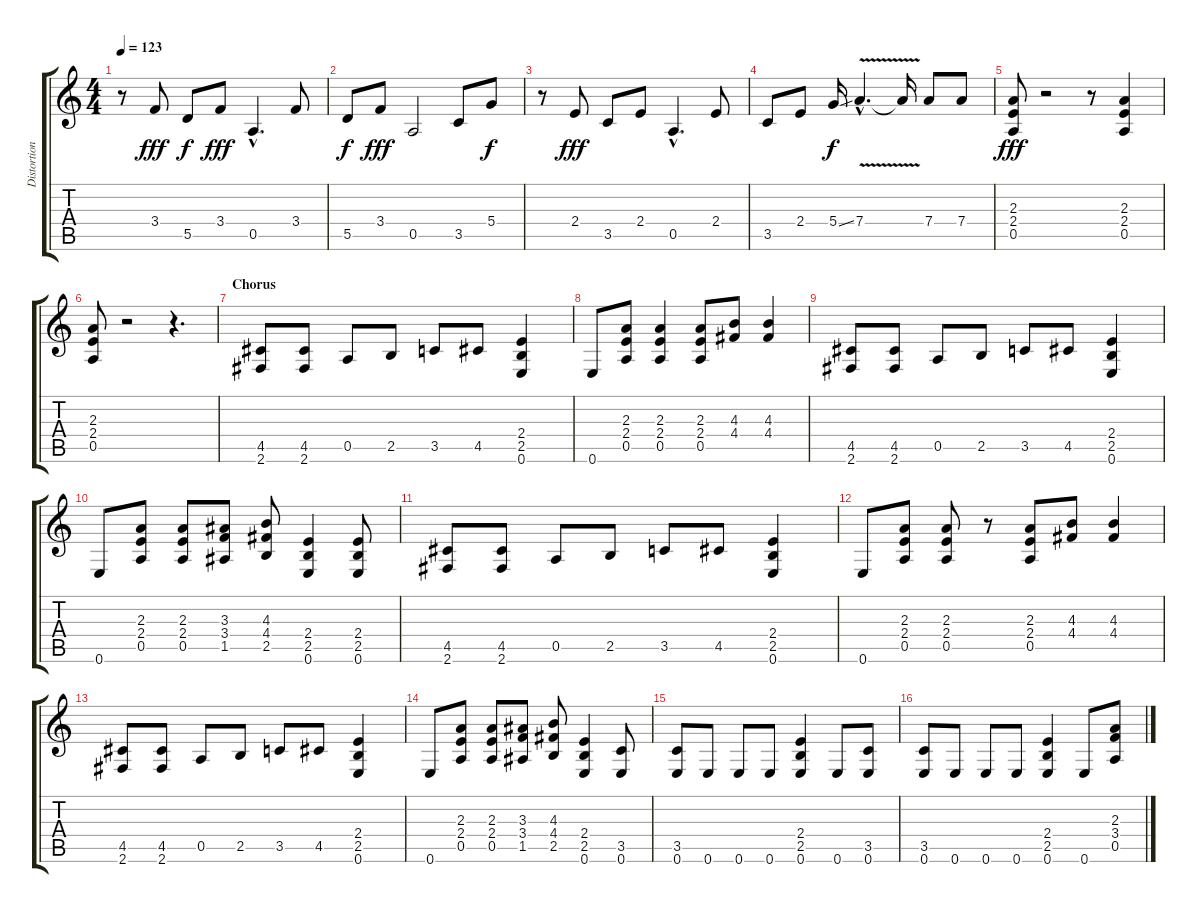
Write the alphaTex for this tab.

\track ("Distortion Guitar 2" "Distortion") {instrument distortionguitar}
\staff {score tabs}
\tuning (E4 B3 G3 D3 A2 E2) {hide}
\ts (4 4)
\tempo 123
\clef g2
\ks c
r.8{dy f} 3.4.8{dy fff} 5.5.8{dy f} 3.4.8{dy fff} 0.5{hac}.4{d} 3.4.8 |
5.5.8{dy f} 3.4.8{dy fff} 0.5.2 3.5.8 5.4.8{dy f} |
r.8 2.4.8{dy fff} 3.5.8 2.4.8 0.5{hac}.4{d} 2.4.8 |
3.5.8 2.4.8 5.4{ss}.16{dy f} 7.4{v hac}.4{d} 7.4{t}.16 7.4.8 7.4.8 |
(2.3 2.4 0.5).8{dy fff} r.2 r.8 (2.3 2.4 0.5).4 |
(2.3 2.4 0.5).8 r.2 r.4{d} |
\section ("" "Chorus")
(4.5 2.6).8 (4.5 2.6).8 0.5.8 2.5.8 3.5.8 4.5.8 (2.4 2.5 0.6).4 |
0.6.8 (2.3 2.4 0.5).8 (2.3 2.4 0.5).4 (2.3 2.4 0.5).8 (4.3 4.4).8 (4.3 4.4).4 |
(4.5 2.6).8 (4.5 2.6).8 0.5.8 2.5.8 3.5.8 4.5.8 (2.4 2.5 0.6).4 |
0.6.8 (2.3 2.4 0.5).8 (2.3 2.4 0.5).8 (3.3 3.4 1.5).8 (4.3 4.4 2.5).8 (2.4 2.5 0.6).4 (2.4 2.5 0.6).8 |
(4.5 2.6).8 (4.5 2.6).8 0.5.8 2.5.8 3.5.8 4.5.8 (2.4 2.5 0.6).4 |
0.6.8 (2.3 2.4 0.5).8 (2.3 2.4 0.5).8 r.8 (2.3 2.4 0.5).8 (4.3 4.4).8 (4.3 4.4).4 |
(4.5 2.6).8 (4.5 2.6).8 0.5.8 2.5.8 3.5.8 4.5.8 (2.4 2.5 0.6).4 |
0.6.8 (2.3 2.4 0.5).8 (2.3 2.4 0.5).8 (3.3 3.4 1.5).8 (4.3 4.4 2.5).8 (2.4 2.5 0.6).4 (3.5 0.6).8 |
(3.5 0.6).8 0.6.8 0.6.8 0.6.8 (2.4 2.5 0.6).4 0.6.8 (3.5 0.6).8 |
(3.5 0.6).8 0.6.8 0.6.8 0.6.8 (2.4 2.5 0.6).4 0.6.8 (2.3 3.4 0.5).8
